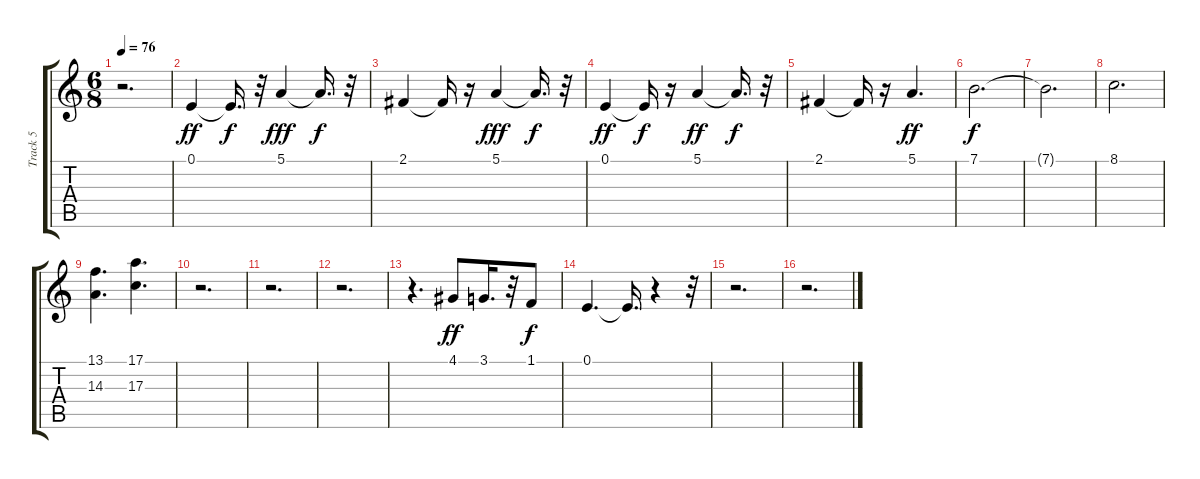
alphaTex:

\track ("Track 5" "Track 5") {instrument choiraahs}
\staff {score tabs}
\tuning (E4 B3 G3 D3 A2 E2) {hide}
\ts (6 8)
\tempo 76
\clef g2
\ks c
r.2{d dy ff} |
0.1.4 0.1{t}.16{d dy f} r.32 5.1.4{dy fff} 5.1{t}.16{d dy f} r.32 |
2.1.4 2.1{t}.16 r.16 5.1.4{dy fff} 5.1{t}.16{d dy f} r.32 |
0.1.4{dy ff} 0.1{t}.16{dy f} r.16 5.1.4{dy ff} 5.1{t}.16{d dy f} r.32 |
2.1.4 2.1{t}.16 r.16 5.1.4{d dy ff} |
7.1.2{d dy f} |
7.1{t}.2{d} |
8.1.2{d} |
(13.1 14.3).4{d} (17.1 17.3).4{d} |
r.2{d} |
r.2{d} |
r.2{d} |
r.4{d} 4.1.8{dy ff} 3.1.16{d} r.32 1.1.8{dy f} |
0.1.4{d} 0.1{t}.16{d} r.4 r.32 |
r.2{d} |
r.2{d}
